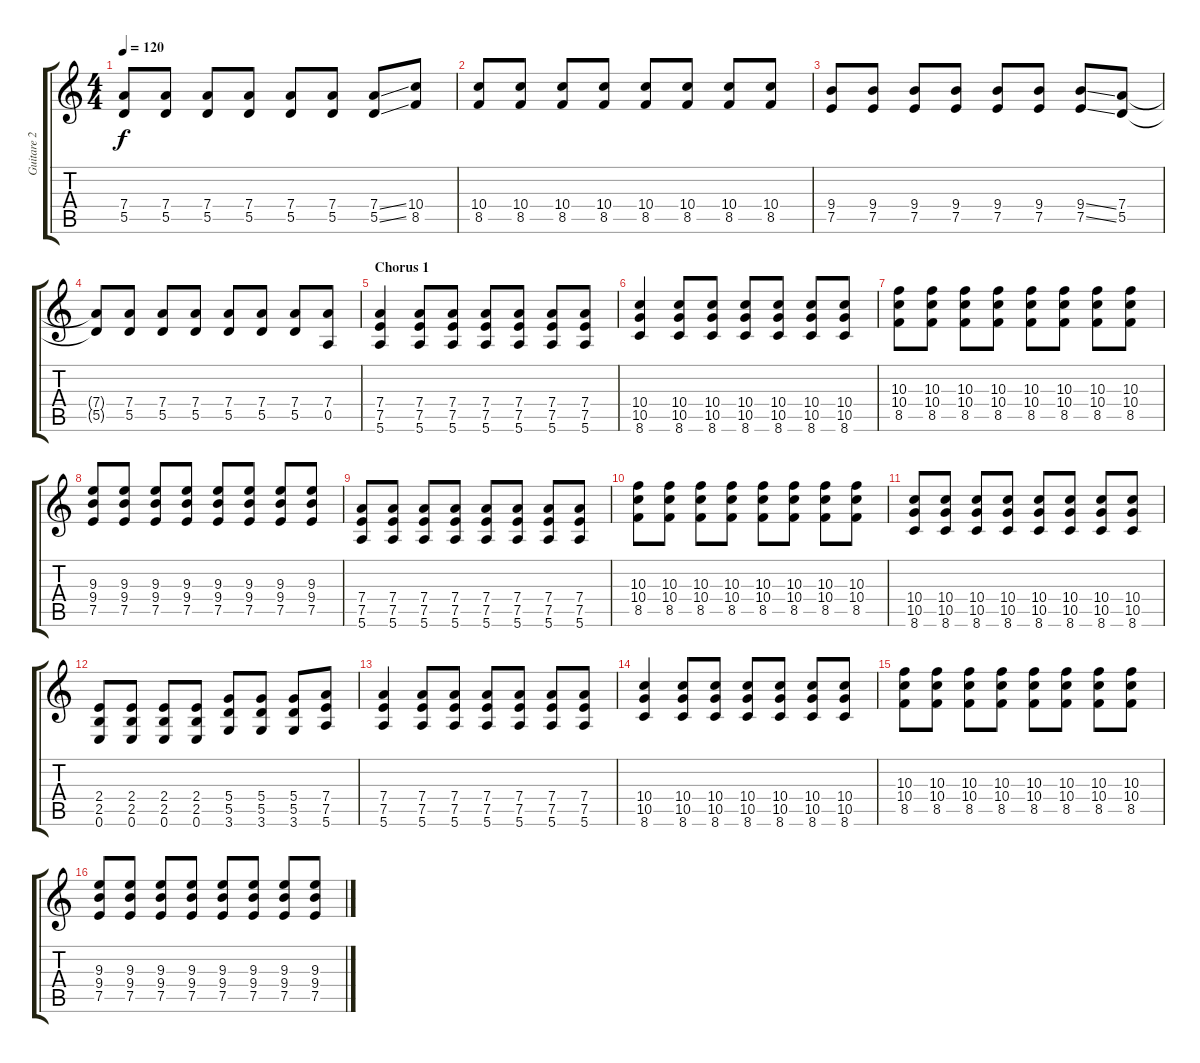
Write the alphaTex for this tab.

\track ("Guitare 2" "Guitare 2") {instrument overdrivenguitar}
\staff {score tabs}
\tuning (E4 B3 G3 D3 A2 E2) {hide}
\ts (4 4)
\tempo 120
\clef g2
\ks c
(7.4 5.5).8{dy f} (7.4 5.5).8 (7.4 5.5).8 (7.4 5.5).8 (7.4 5.5).8 (7.4 5.5).8 (7.4{ss} 5.5{ss}).8 (10.4 8.5).8 |
(10.4 8.5).8 (10.4 8.5).8 (10.4 8.5).8 (10.4 8.5).8 (10.4 8.5).8 (10.4 8.5).8 (10.4 8.5).8 (10.4 8.5).8 |
(9.4 7.5).8 (9.4 7.5).8 (9.4 7.5).8 (9.4 7.5).8 (9.4 7.5).8 (9.4 7.5).8 (9.4{ss} 7.5{ss}).8 (7.4 5.5).8 |
(7.4{t} 5.5{t}).8 (7.4 5.5).8 (7.4 5.5).8 (7.4 5.5).8 (7.4 5.5).8 (7.4 5.5).8 (7.4 5.5).8 (7.4 0.5).8 |
\section ("" "Chorus 1")
(7.4 7.5 5.6).4{instrument overdrivenguitar} (7.4 7.5 5.6).8 (7.4 7.5 5.6).8 (7.4 7.5 5.6).8 (7.4 7.5 5.6).8 (7.4 7.5 5.6).8 (7.4 7.5 5.6).8 |
(10.4 10.5 8.6).4 (10.4 10.5 8.6).8 (10.4 10.5 8.6).8 (10.4 10.5 8.6).8 (10.4 10.5 8.6).8 (10.4 10.5 8.6).8 (10.4 10.5 8.6).8 |
(10.3 10.4 8.5).8 (10.3 10.4 8.5).8 (10.3 10.4 8.5).8 (10.3 10.4 8.5).8 (10.3 10.4 8.5).8 (10.3 10.4 8.5).8 (10.3 10.4 8.5).8 (10.3 10.4 8.5).8 |
(9.3 9.4 7.5).8 (9.3 9.4 7.5).8 (9.3 9.4 7.5).8 (9.3 9.4 7.5).8 (9.3 9.4 7.5).8 (9.3 9.4 7.5).8 (9.3 9.4 7.5).8 (9.3 9.4 7.5).8 |
(7.4 7.5 5.6).8 (7.4 7.5 5.6).8 (7.4 7.5 5.6).8 (7.4 7.5 5.6).8 (7.4 7.5 5.6).8 (7.4 7.5 5.6).8 (7.4 7.5 5.6).8 (7.4 7.5 5.6).8 |
(10.3 10.4 8.5).8 (10.3 10.4 8.5).8 (10.3 10.4 8.5).8 (10.3 10.4 8.5).8 (10.3 10.4 8.5).8 (10.3 10.4 8.5).8 (10.3 10.4 8.5).8 (10.3 10.4 8.5).8 |
(10.4 10.5 8.6).8 (10.4 10.5 8.6).8 (10.4 10.5 8.6).8 (10.4 10.5 8.6).8 (10.4 10.5 8.6).8 (10.4 10.5 8.6).8 (10.4 10.5 8.6).8 (10.4 10.5 8.6).8 |
(2.4 2.5 0.6).8 (2.4 2.5 0.6).8 (2.4 2.5 0.6).8 (2.4 2.5 0.6).8 (5.4 5.5 3.6).8 (5.4 5.5 3.6).8 (5.4 5.5 3.6).8 (7.4 7.5 5.6).8 |
(7.4 7.5 5.6).4{instrument overdrivenguitar} (7.4 7.5 5.6).8 (7.4 7.5 5.6).8 (7.4 7.5 5.6).8 (7.4 7.5 5.6).8 (7.4 7.5 5.6).8 (7.4 7.5 5.6).8 |
(10.4 10.5 8.6).4 (10.4 10.5 8.6).8 (10.4 10.5 8.6).8 (10.4 10.5 8.6).8 (10.4 10.5 8.6).8 (10.4 10.5 8.6).8 (10.4 10.5 8.6).8 |
(10.3 10.4 8.5).8 (10.3 10.4 8.5).8 (10.3 10.4 8.5).8 (10.3 10.4 8.5).8 (10.3 10.4 8.5).8 (10.3 10.4 8.5).8 (10.3 10.4 8.5).8 (10.3 10.4 8.5).8 |
(9.3 9.4 7.5).8 (9.3 9.4 7.5).8 (9.3 9.4 7.5).8 (9.3 9.4 7.5).8 (9.3 9.4 7.5).8 (9.3 9.4 7.5).8 (9.3 9.4 7.5).8 (9.3 9.4 7.5).8
